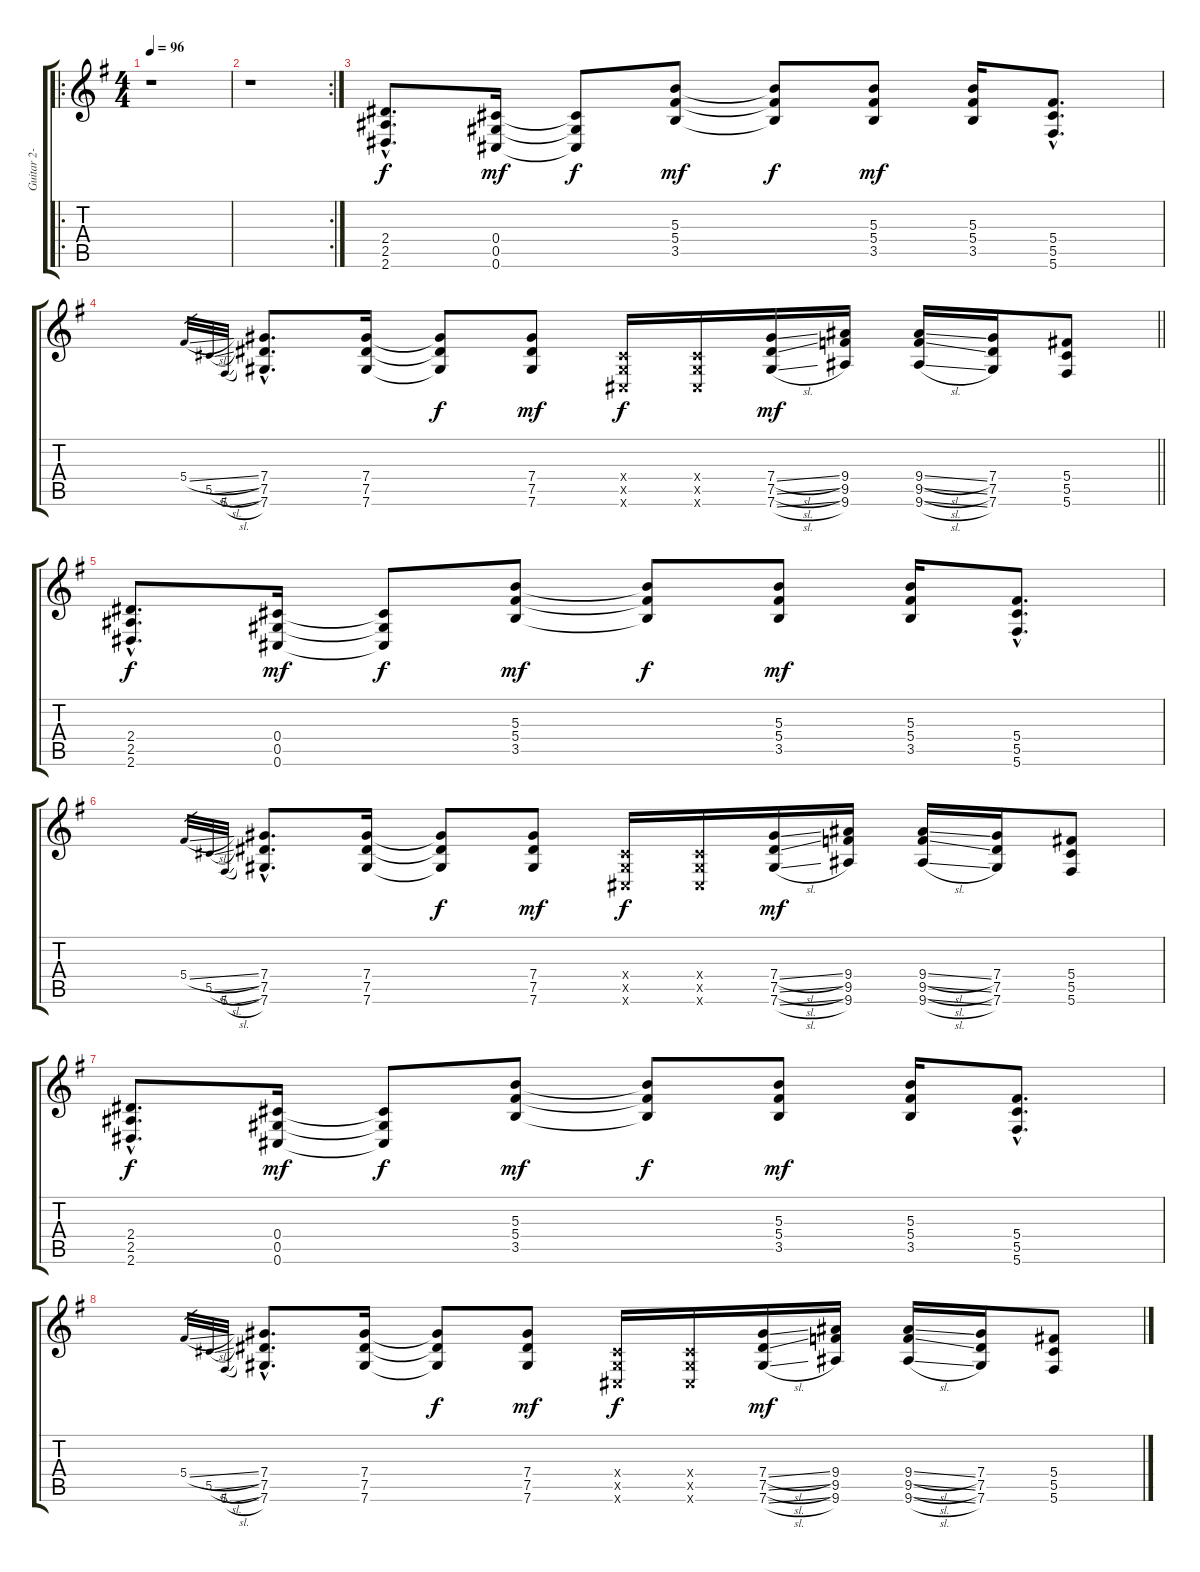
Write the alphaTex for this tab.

\track ("Guitar 2- Distortion" "Guitar 2- ") {instrument distortionguitar}
\staff {score tabs}
\tuning (Eb4 Bb3 Gb3 Db3 Ab2 Db2) {hide}
\ro
\ts (4 4)
\tempo 96
\clef g2
\ks g
r.1{dy f instrument distortionguitar} |
\rc 2
r.1 |
(2.4{hac} 2.5{hac} 2.6{hac}).8{d} (0.4 0.5 0.6).16{dy mf} (0.4{t} 0.5{t} 0.6{t}).8{dy f} (5.3 5.4 3.5).8{dy mf} (5.3{t} 5.4{t} 3.5{t}).8{dy f} (5.3 5.4 3.5).8{dy mf} (5.3 5.4 3.5).16 (5.4{hac} 5.5{hac} 5.6{hac}).8{d} |
\barLineRight lightlight
5.4{sl}.32{gr} 5.5{sl}.32{gr} 5.6{sl}.32{gr} (7.4{hac} 7.5{hac} 7.6{hac}).8{d} (7.4 7.5 7.6).16 (7.4{t} 7.5{t} 7.6{t}).8{dy f} (7.4 7.5 7.6).8{dy mf} (0.4{x} 0.5{x} 0.6{x}).16{dy f} (0.4{x} 0.5{x} 0.6{x}).16 (7.4{sl} 7.5{sl} 7.6{sl}).16{dy mf} (9.4 9.5 9.6).16 (9.4{sl} 9.5{sl} 9.6{sl}).16 (7.4 7.5 7.6).16 (5.4 5.5 5.6).8 |
(2.4{hac} 2.5{hac} 2.6{hac}).8{d dy f} (0.4 0.5 0.6).16{dy mf} (0.4{t} 0.5{t} 0.6{t}).8{dy f} (5.3 5.4 3.5).8{dy mf} (5.3{t} 5.4{t} 3.5{t}).8{dy f} (5.3 5.4 3.5).8{dy mf} (5.3 5.4 3.5).16 (5.4{hac} 5.5{hac} 5.6{hac}).8{d} |
5.4{sl}.32{gr} 5.5{sl}.32{gr} 5.6{sl}.32{gr} (7.4{hac} 7.5{hac} 7.6{hac}).8{d} (7.4 7.5 7.6).16 (7.4{t} 7.5{t} 7.6{t}).8{dy f} (7.4 7.5 7.6).8{dy mf} (0.4{x} 0.5{x} 0.6{x}).16{dy f} (0.4{x} 0.5{x} 0.6{x}).16 (7.4{sl} 7.5{sl} 7.6{sl}).16{dy mf} (9.4 9.5 9.6).16 (9.4{sl} 9.5{sl} 9.6{sl}).16 (7.4 7.5 7.6).16 (5.4 5.5 5.6).8 |
(2.4{hac} 2.5{hac} 2.6{hac}).8{d dy f} (0.4 0.5 0.6).16{dy mf} (0.4{t} 0.5{t} 0.6{t}).8{dy f} (5.3 5.4 3.5).8{dy mf} (5.3{t} 5.4{t} 3.5{t}).8{dy f} (5.3 5.4 3.5).8{dy mf} (5.3 5.4 3.5).16 (5.4{hac} 5.5{hac} 5.6{hac}).8{d} |
5.4{sl}.32{gr} 5.5{sl}.32{gr} 5.6{sl}.32{gr} (7.4{hac} 7.5{hac} 7.6{hac}).8{d} (7.4 7.5 7.6).16 (7.4{t} 7.5{t} 7.6{t}).8{dy f} (7.4 7.5 7.6).8{dy mf} (0.4{x} 0.5{x} 0.6{x}).16{dy f} (0.4{x} 0.5{x} 0.6{x}).16 (7.4{sl} 7.5{sl} 7.6{sl}).16{dy mf} (9.4 9.5 9.6).16 (9.4{sl} 9.5{sl} 9.6{sl}).16 (7.4 7.5 7.6).16 (5.4 5.5 5.6).8
